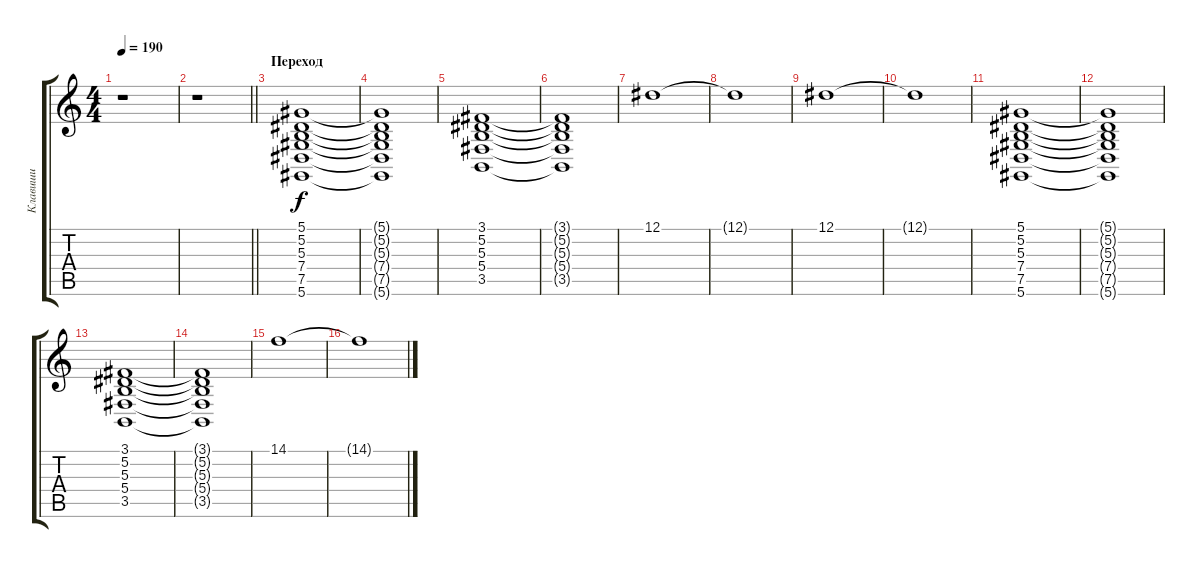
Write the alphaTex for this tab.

\track ("Клавиши" "Клавиши") {instrument synthstrings1}
\staff {score tabs}
\tuning (Eb4 Bb3 Gb3 Db3 Ab2 Eb2) {hide}
\ts (4 4)
\tempo 190
\clef g2
\ks c
r.1{dy f} |
\barLineRight lightlight
r.1 |
\section ("" "Переход")
(5.1 5.2 5.3 7.4 7.5 5.6).1 |
(5.1{t} 5.2{t} 5.3{t} 7.4{t} 7.5{t} 5.6{t}).1 |
(3.1 5.2 5.3 5.4 3.5).1 |
(3.1{t} 5.2{t} 5.3{t} 5.4{t} 3.5{t}).1 |
12.1.1 |
12.1{t}.1 |
12.1.1 |
12.1{t}.1 |
(5.1 5.2 5.3 7.4 7.5 5.6).1 |
(5.1{t} 5.2{t} 5.3{t} 7.4{t} 7.5{t} 5.6{t}).1 |
(3.1 5.2 5.3 5.4 3.5).1 |
(3.1{t} 5.2{t} 5.3{t} 5.4{t} 3.5{t}).1 |
14.1.1 |
14.1{t}.1
